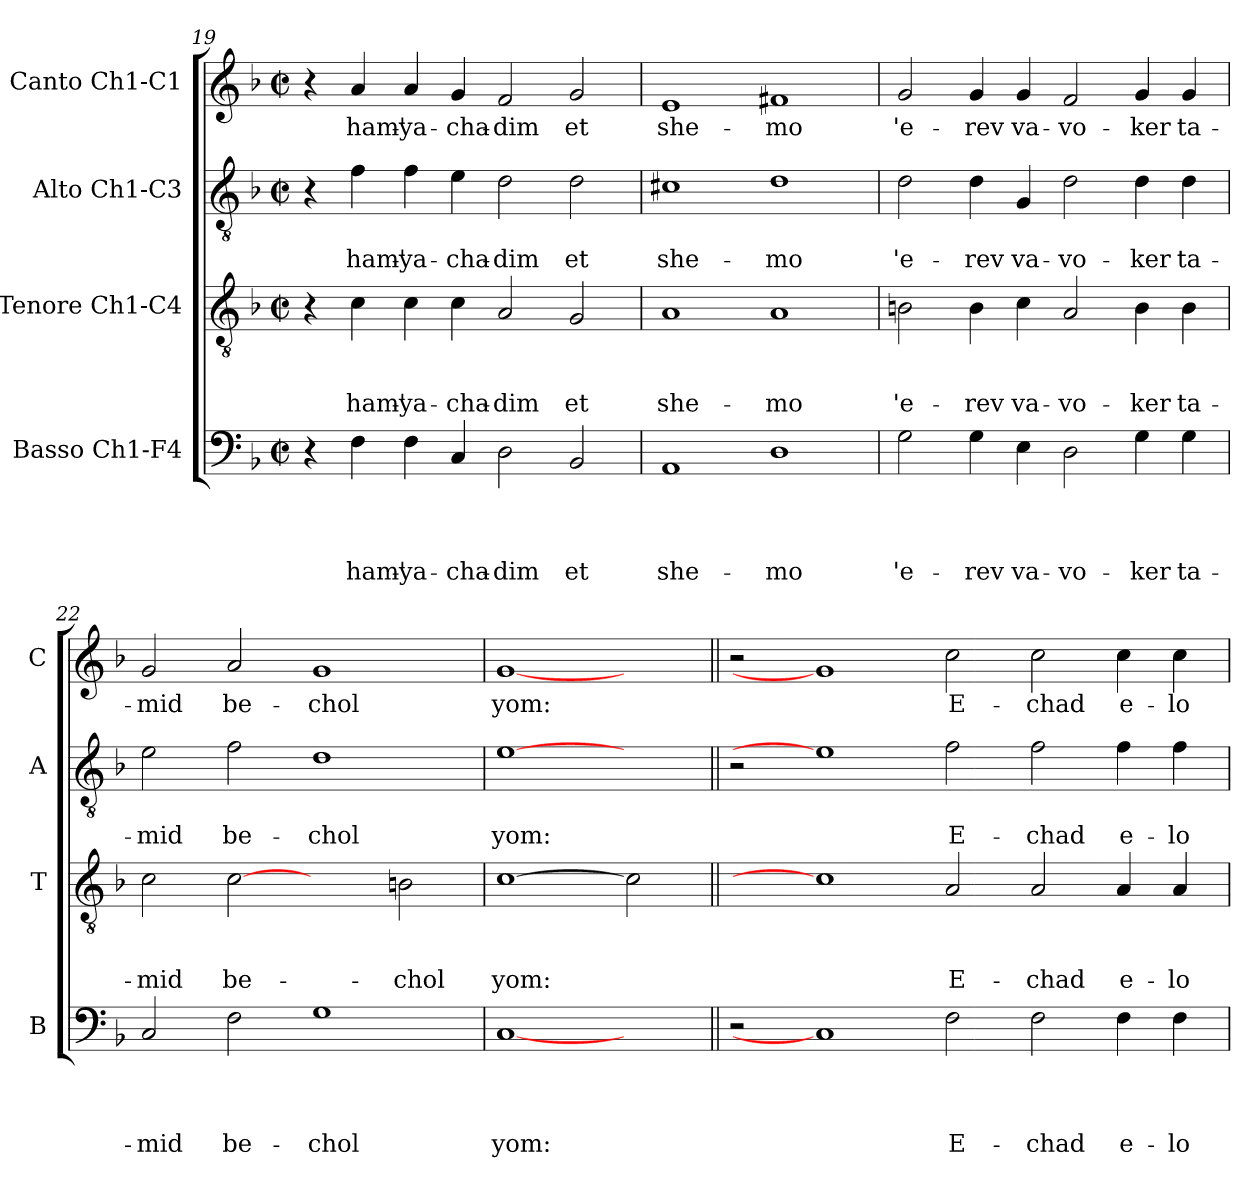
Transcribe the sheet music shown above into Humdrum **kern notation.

**kern	**text	**text	**text	**text	**kern	**text	**text	**text	**kern	**text	**text	**kern	**text
*part4	*part4	*part4	*part4	*part4	*part3	*part3	*part3	*part3	*part2	*part2	*part2	*part1	*part1
*staff4	*staff4	*staff4	*staff4	*staff4	*staff3	*staff3	*staff3	*staff3	*staff2	*staff2	*staff2	*staff1	*staff1
*I"Basso Ch1-F4	*	*	*	*	*I"Tenore Ch1-C4	*	*	*	*I"Alto Ch1-C3	*	*	*I"Canto Ch1-C1	*
*I'B	*	*	*	*	*I'T	*	*	*	*I'A	*	*	*I'C	*
*clefF4	*	*	*	*	*clefGv2	*	*	*	*clefGv2	*	*	*clefG2	*
*k[b-]	*	*	*	*	*k[b-]	*	*	*	*k[b-]	*	*	*k[b-]	*
*F:	*	*	*	*	*F:	*	*	*	*F:	*	*	*F:	*
*M2/2	*	*	*	*	*M2/2	*	*	*	*M2/2	*	*	*M2/2	*
*met(c|)	*	*	*	*	*met(c|)	*	*	*	*met(c|)	*	*	*met(c|)	*
=19	=19	=19	=19	=19	=19	=19	=19	=19	=19	=19	=19	=19	=19
4r	.	.	.	.	4r	.	.	.	4r	.	.	4r	.
!	!	!	!	!LO:LY:b	!	!	!	!LO:LY:b	!	!	!LO:LY:b	!	!LO:LY:b
4F\	.	.	.	ham'-	4c\	.	.	ham'-	4f\	.	ham'-	4a/	ham'-
!	!	!	!	!LO:LY:b	!	!	!	!LO:LY:b	!	!	!LO:LY:b	!	!LO:LY:b
4F\	.	.	.	-ya-	4c\	.	.	-ya-	4f\	.	-ya-	4a/	-ya-
!	!	!	!	!LO:LY:b	!	!	!	!LO:LY:b	!	!	!LO:LY:b	!	!LO:LY:b
4C/	.	.	.	-cha-	4c\	.	.	-cha-	4e\	.	-cha-	4g/	-cha-
!	!	!	!	!LO:LY:b	!	!	!	!LO:LY:b	!	!	!LO:LY:b	!	!LO:LY:b
2D\	.	.	.	-dim	2A/	.	.	-dim	2d\	.	-dim	2f/	-dim
!	!	!	!	!LO:LY:b	!	!	!	!LO:LY:b	!	!	!LO:LY:b	!	!LO:LY:b
2BB-/	.	.	.	et	2G/	.	.	et	2d\	.	et	2g/	et
=20	=20	=20	=20	=20	=20	=20	=20	=20	=20	=20	=20	=20	=20
!	!	!	!	!LO:LY:b	!	!	!	!LO:LY:b	!	!	!LO:LY:b	!	!LO:LY:b
1AA	.	.	.	she-	1A	.	.	she-	1c#X	.	she-	1e	she-
!	!	!	!	!LO:LY:b	!	!	!	!LO:LY:b	!	!	!LO:LY:b	!	!LO:LY:b
1D	.	.	.	-mo	1A	.	.	-mo	1d	.	-mo	1f#X	-mo
=21	=21	=21	=21	=21	=21	=21	=21	=21	=21	=21	=21	=21	=21
!	!	!	!	!LO:LY:b	!	!	!	!LO:LY:b	!	!	!LO:LY:b	!	!LO:LY:b
2G\	.	.	.	'e-	2Bn\	.	.	'e-	2d\	.	'e-	2g/	'e-
!	!	!	!	!LO:LY:b	!	!	!	!LO:LY:b	!	!	!LO:LY:b	!	!LO:LY:b
4G\	.	.	.	-rev	4B\	.	.	-rev	4d\	.	-rev	4g/	-rev
!	!	!	!	!LO:LY:b	!	!	!	!LO:LY:b	!	!	!LO:LY:b	!	!LO:LY:b
4E\	.	.	.	va-	4c\	.	.	va-	4G/	.	va-	4g/	va-
!	!	!	!	!LO:LY:b	!	!	!	!LO:LY:b	!	!	!LO:LY:b	!	!LO:LY:b
2D\	.	.	.	-vo-	2A/	.	.	-vo-	2d\	.	-vo-	2f/	-vo-
!	!	!	!	!LO:LY:b	!	!	!	!LO:LY:b	!	!	!LO:LY:b	!	!LO:LY:b
4G\	.	.	.	-ker	4B\	.	.	-ker	4d\	.	-ker	4g/	-ker
!	!	!	!	!LO:LY:b	!	!	!	!LO:LY:b	!	!	!LO:LY:b	!	!LO:LY:b
4G\	.	.	.	ta-	4B\	.	.	ta-	4d\	.	ta-	4g/	ta-
!!LO:LB:g=z
=22	=22	=22	=22	=22	=22	=22	=22	=22	=22	=22	=22	=22	=22
!	!	!	!	!LO:LY:b	!	!	!	!LO:LY:b	!	!	!LO:LY:b	!	!LO:LY:b
2C/	.	.	.	-mid	2c\	.	.	-mid	2e\	.	-mid	2g/	-mid
!	!	!	!	!LO:LY:b	!	!	!	!LO:LY:b	!	!	!LO:LY:b	!	!LO:LY:b
2F\	.	.	.	be-	[2c	.	.	be-	2f\	.	be-	2a/	be-
!	!	!	!	!LO:LY:b	!	!	!	!	!	!	!LO:LY:b	!	!LO:LY:b
1G	.	.	.	-chol	2ryy	.	.	.	1d	.	-chol	1g	-chol
!	!	!	!	!	!	!	!	!LO:LY:b	!	!	!	!	!
.	.	.	.	.	2Bn\	.	.	-chol	.	.	.	.	.
=23	=23	=23	=23	=23	=23	=23	=23	=23	=23	=23	=23	=23	=23
!	!	!	!	!LO:LY:b	!	!	!	!LO:LY:b	!	!	!LO:LY:b	!	!LO:LY:b
[1C	.	.	.	yom:	[1c	.	.	yom:	[1e	.	yom:	[1g	yom:
2ryy	.	.	.	.	2c]	.	.	.	2ryy	.	.	2ryy	.
=24||	=24||	=24||	=24||	=24||	=24||	=24||	=24||	=24||	=24||	=24||	=24||	=24||	=24||
2r	.	.	.	.	2ryy	.	.	.	2r	.	.	2r	.
1C]	.	.	.	.	1c]	.	.	.	1e]	.	.	1g]	.
!	!	!	!	!LO:LY:b	!	!	!	!LO:LY:b	!	!	!LO:LY:b	!	!LO:LY:b
2F\	.	.	.	E-	2A/	.	.	E-	2f\	.	E-	2cc\	E-
!	!	!	!	!LO:LY:b	!	!	!	!LO:LY:b	!	!	!LO:LY:b	!	!LO:LY:b
2F\	.	.	.	-chad	2A/	.	.	-chad	2f\	.	-chad	2cc\	-chad
!	!	!	!	!LO:LY:b	!	!	!	!LO:LY:b	!	!	!LO:LY:b	!	!LO:LY:b
4F\	.	.	.	e-	4A/	.	.	e-	4f\	.	e-	4cc\	e-
!	!	!	!	!LO:LY:b	!	!	!	!LO:LY:b	!	!	!LO:LY:b	!	!LO:LY:b
4F\	.	.	.	-lo-	4A/	.	.	-lo-	4f\	.	-lo-	4cc\	-lo-
=	=	=	=	=	=	=	=	=	=	=	=	=	=
*-	*-	*-	*-	*-	*-	*-	*-	*-	*-	*-	*-	*-	*-
